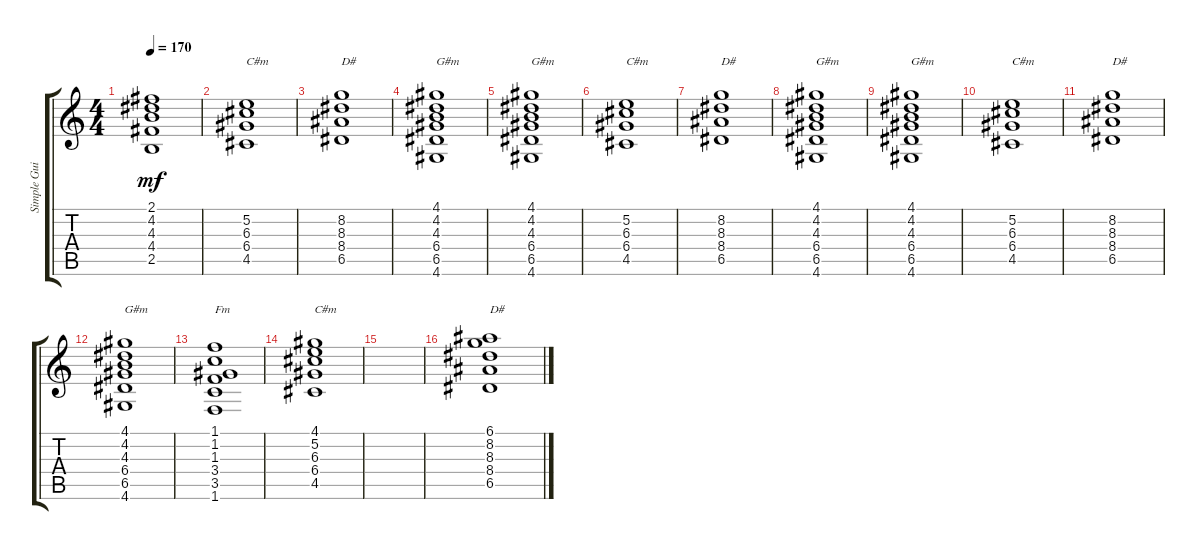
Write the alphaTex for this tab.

\track ("Simple Guitar (Chords)" "Simple Gui") {instrument electricguitarclean}
\staff {score tabs}
\tuning (E4 B3 G3 D3 A2 E2) {hide}
\ts (4 4)
\tempo 170
\clef g2
\ks c
(2.1{t} 4.2{t} 4.3{t} 4.4{t} 2.5{t}).1{dy mf} |
(5.2 6.3 6.4 4.5).1{txt "C#m"} |
(8.2 8.3 8.4 6.5).1{txt "D#"} |
(4.1 4.2 4.3 6.4 6.5 4.6).1{txt "G#m"} |
(4.1 4.2 4.3 6.4 6.5 4.6).1{txt "G#m"} |
(5.2 6.3 6.4 4.5).1{txt "C#m"} |
(8.2 8.3 8.4 6.5).1{txt "D#"} |
(4.1 4.2 4.3 6.4 6.5 4.6).1{txt "G#m"} |
(4.1 4.2 4.3 6.4 6.5 4.6).1{txt "G#m"} |
(5.2 6.3 6.4 4.5).1{txt "C#m"} |
(8.2 8.3 8.4 6.5).1{txt "D#"} |
(4.1 4.2 4.3 6.4 6.5 4.6).1{txt "G#m"} |
(1.1 1.2 1.3 3.4 3.5 1.6).1{txt "Fm"} |
(4.1 5.2 6.3 6.4 4.5).1{txt "C#m"} |
|
(6.1 8.2 8.3 8.4 6.5).1{txt "D#"}
